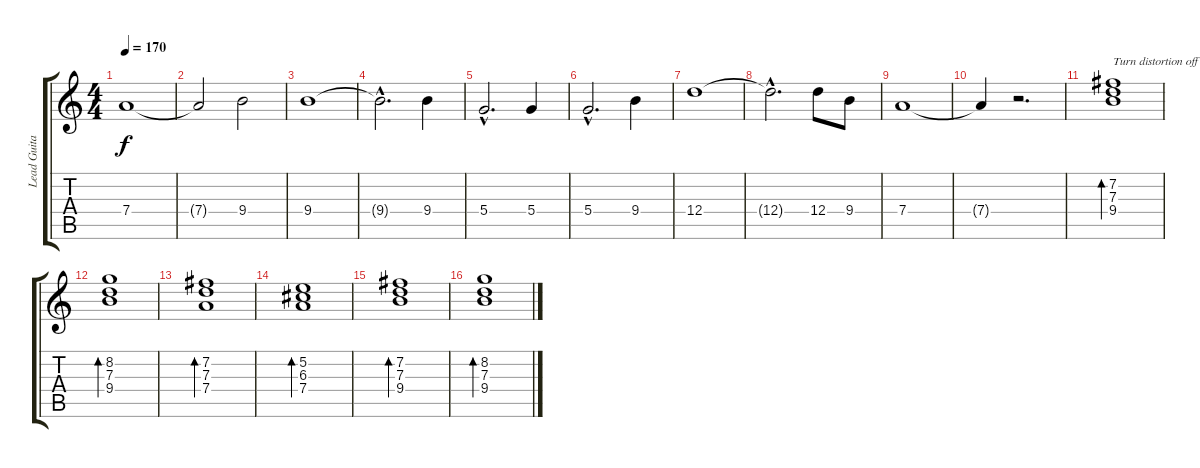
\track ("Lead Guitar" "Lead Guita") {instrument distortionguitar}
\staff {score tabs}
\tuning (E4 B3 G3 D3 A2 E2) {hide}
\ts (4 4)
\tempo 170
\clef g2
\ks c
7.4.1{dy f} |
7.4{t}.2 9.4.2 |
9.4.1 |
9.4{hac t}.2{d} 9.4.4 |
5.4{hac}.2{d} 5.4.4 |
5.4{hac}.2{d} 9.4.4 |
12.4.1 |
12.4{hac t}.2{d} 12.4.8 9.4.8 |
7.4.1 |
7.4{t}.4 r.2{d} |
(7.2 7.3 9.4).1{bd 120 txt "Turn distortion off" volume 16 instrument acousticguitarnylon} |
(8.2 7.3 9.4).1{bd 120} |
(7.2 7.3 7.4).1{bd 120} |
(5.2 6.3 7.4).1{bd 120} |
(7.2 7.3 9.4).1{bd 120} |
(8.2 7.3 9.4).1{bd 120}
